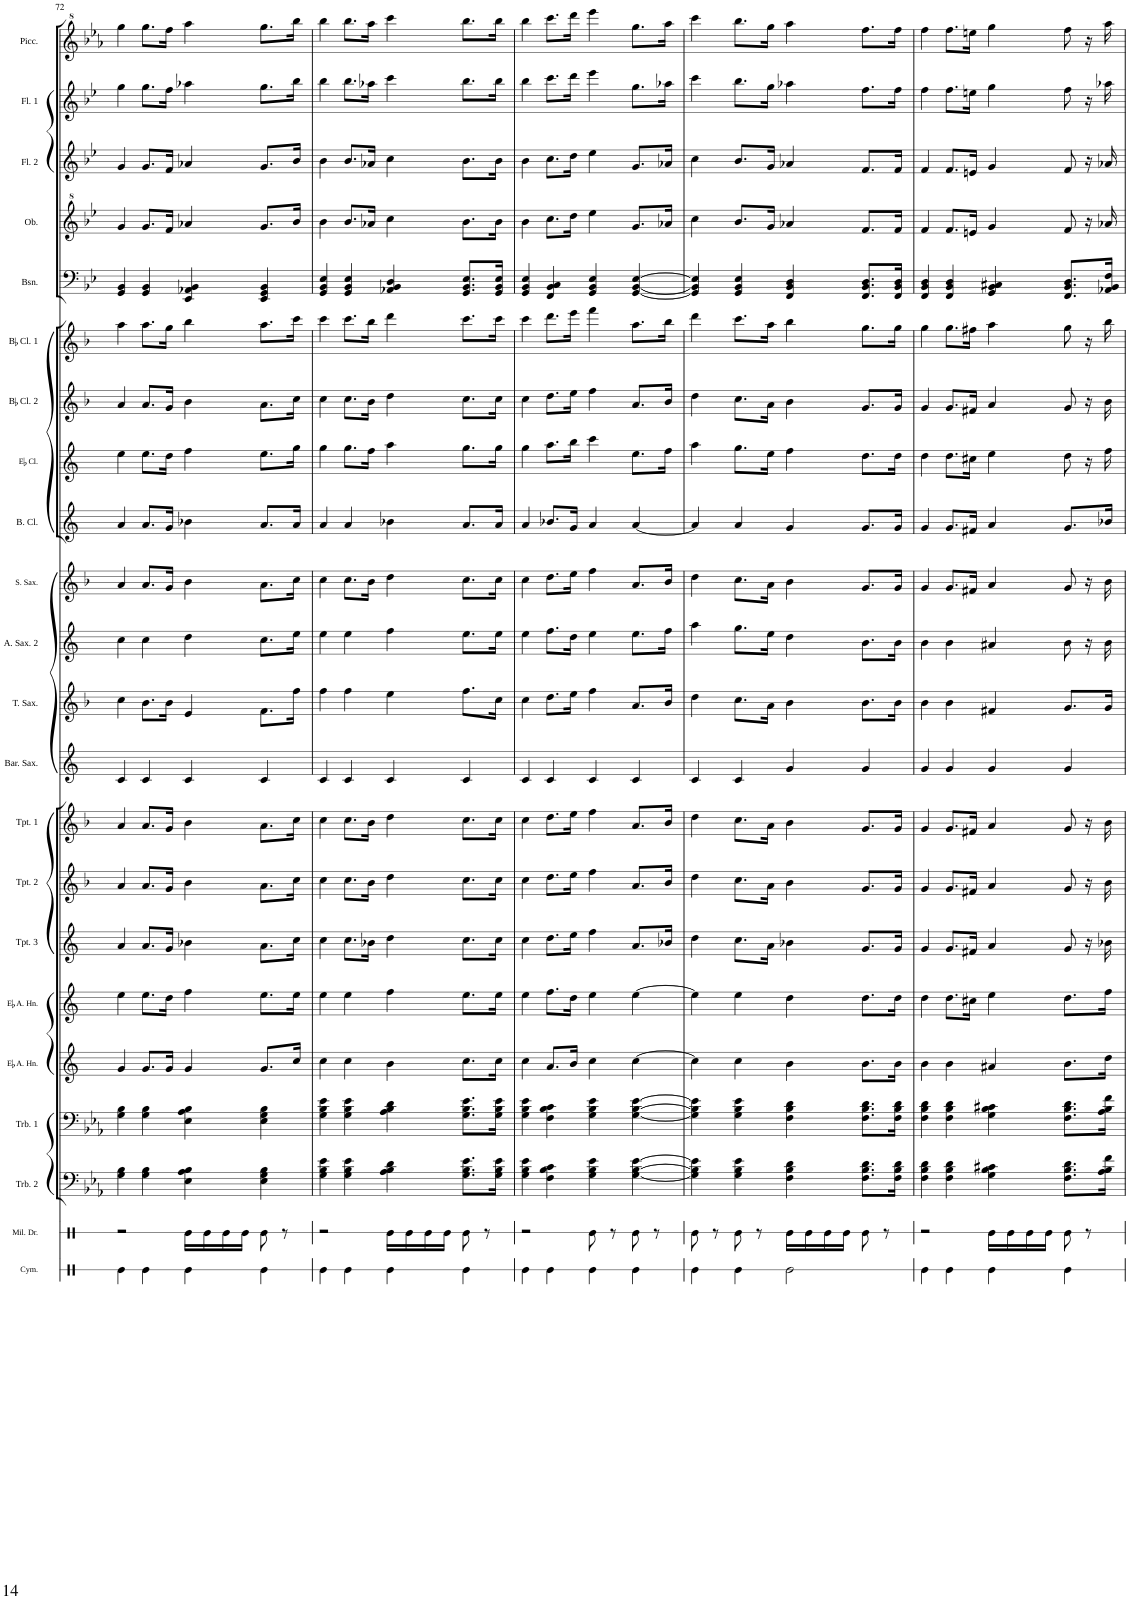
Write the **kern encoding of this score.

**kern	**kern	**kern	**kern	**kern	**kern	**kern	**kern	**kern	**kern	**kern	**kern	**kern	**kern	**kern	**kern	**kern	**kern	**kern	**kern	**kern	**kern
*part22	*part21	*part20	*part19	*part18	*part17	*part16	*part15	*part14	*part13	*part12	*part11	*part10	*part9	*part8	*part7	*part6	*part5	*part4	*part3	*part2	*part1
*staff22	*staff21	*staff20	*staff19	*staff18	*staff17	*staff16	*staff15	*staff14	*staff13	*staff12	*staff11	*staff10	*staff9	*staff8	*staff7	*staff6	*staff5	*staff4	*staff3	*staff2	*staff1
*I"Cymbal	*I"Military Drum	*I"Trombone 2	*I"Trombone 1	*I"EaccidentalFlat Alto Horn	*I"EaccidentalFlat Alto Horn	*I"BaccidentalFlat Trumpet 3	*I"BaccidentalFlat Trumpet 2	*I"BaccidentalFlat Trumpet 1	*I"Baritone Saxophone	*I"Tenor Saxophone	*I"Alto Saxophone 2	*I"Soprano Saxophone	*I"Bass Clarinet	*I"EaccidentalFlat Clarinet	*I"BaccidentalFlat Clarinet 2	*I"BaccidentalFlat Clarinet 1	*I"Bassoon	*I"Oboe	*I"Flute 2	*I"Flute 1	*I"Piccolo
*I'Cym.	*I'Mil. Dr.	*I'Trb. 2	*I'Trb. 1	*I'EaccidentalFlat A. Hn.	*I'EaccidentalFlat A. Hn.	*I'Tpt. 3	*I'Tpt. 2	*I'Tpt. 1	*I'Bar. Sax.	*I'T. Sax.	*I'A. Sax. 2	*I'S. Sax.	*I'B. Cl.	*I'EaccidentalFlat Cl.	*I'BaccidentalFlat Cl. 2	*I'BaccidentalFlat Cl. 1	*I'Bsn.	*I'Ob.	*I'Fl. 2	*I'Fl. 1	*I'Picc.
!!LO:PB:g=z
*clefX	*clefX	*clefF4	*clefF4	*clefG2	*clefG2	*clefG2	*clefG2	*clefG2	*clefG2	*clefG2	*clefG2	*clefG2	*clefG2	*clefG2	*clefG2	*clefG2	*clefF4	*clefG^2	*clefG2	*clefG2	*clefG^2
*	*	*	*	*Trd5c9	*Trd5c9	*Trd1c2	*Trd1c2	*Trd1c2	*Trd12c21	*Trd8c14	*Trd5c9	*Trd1c2	*Trd8c14	*Trd-2c-3	*Trd1c2	*Trd1c2	*	*	*	*	*Trd-7c-12
*k[]	*k[]	*k[b-e-a-]	*k[b-e-a-]	*k[]	*k[]	*k[]	*k[b-]	*k[b-]	*k[]	*k[b-]	*k[]	*k[b-]	*k[]	*k[]	*k[b-]	*k[b-]	*k[b-e-]	*k[b-e-]	*k[b-e-]	*k[b-e-]	*k[b-e-a-]
*M4/4	*M4/4	*M4/4	*M4/4	*M4/4	*M4/4	*M4/4	*M4/4	*M4/4	*M4/4	*M4/4	*M4/4	*M4/4	*M4/4	*M4/4	*M4/4	*M4/4	*M4/4	*M4/4	*M4/4	*M4/4	*M4/4
=72	=72	=72	=72	=72	=72	=72	=72	=72	=72	=72	=72	=72	=72	=72	=72	=72	=72	=72	=72	=72	=72
4Re\	2r	4G\ 4B-\	4G\ 4B-\	4g/	4ee\	4a/	4a/	4a/	4c/	4cc\	4cc\	4a/	4a/	4ee\	4a/	4aa\	4GG/ 4BB-/	4gg/	4g/	4gg\	4ggg\
4Re\	.	4G\ 4B-\	4G\ 4B-\	8.g/L	8.ee\L	8.a/L	8.a/L	8.a/L	4c/	8.b-\L	4cc\	8.a/L	8.a/L	8.ee\L	8.a/L	8.aa\L	4GG/ 4BB-/	8.gg/L	8.g/L	8.gg\L	8.ggg\L
.	.	.	.	16g/Jk	16dd\Jk	16g/Jk	16g/Jk	16g/Jk	.	16b-\Jk	.	16g/Jk	16g/Jk	16dd\Jk	16g/Jk	16gg\Jk	.	16ff/Jk	16f/Jk	16ff\Jk	16fff\Jk
4Re\	16Re\LL	4E-\ 4A-\ 4B-\	4E-\ 4A-\ 4B-\	4g/	4ff\	4b-X\	4b-\	4b-\	4c/	4e/	4dd\	4b-\	4b-X\	4ff\	4b-\	4bb-\	4EE-/ 4AA-X/ 4BB-/	4aa-X/	4a-X/	4aa-X\	4aaa-\
.	16Re\	.	.	.	.	.	.	.	.	.	.	.	.	.	.	.	.	.	.	.	.
.	16Re\	.	.	.	.	.	.	.	.	.	.	.	.	.	.	.	.	.	.	.	.
.	16Re\JJ	.	.	.	.	.	.	.	.	.	.	.	.	.	.	.	.	.	.	.	.
4Re\	8Re\	4E-\ 4G\ 4B-\	4E-\ 4G\ 4B-\	8.g/L	8.ee\L	8.a\L	8.a\L	8.a\L	4c/	8.f\L	8.cc\L	8.a\L	8.a/L	8.ee\L	8.a\L	8.aa\L	4EE-/ 4GG/ 4BB-/	8.gg/L	8.g/L	8.gg\L	8.ggg\L
.	8r	.	.	.	.	.	.	.	.	.	.	.	.	.	.	.	.	.	.	.	.
.	.	.	.	16cc/Jk	16ee\Jk	16cc\Jk	16cc\Jk	16cc\Jk	.	16ff\Jk	16ee\Jk	16cc\Jk	16a/Jk	16gg\Jk	16cc\Jk	16ccc\Jk	.	16bb-/Jk	16b-/Jk	16bb-\Jk	16bbb-\Jk
=73	=73	=73	=73	=73	=73	=73	=73	=73	=73	=73	=73	=73	=73	=73	=73	=73	=73	=73	=73	=73	=73
4Re\	2r	4G\ 4B-\ 4e-\	4G\ 4B-\ 4e-\	4cc\	4ee\	4cc\	4cc\	4cc\	4c/	4ff\	4ee\	4cc\	4a/	4gg\	4cc\	4ccc\	4GG/ 4BB-/ 4E-/	4bb-\	4b-\	4bb-\	4bbb-\
4Re\	.	4G\ 4B-\ 4e-\	4G\ 4B-\ 4e-\	4cc\	4ee\	8.cc\L	8.cc\L	8.cc\L	4c/	4ff\	4ee\	8.cc\L	4a/	8.gg\L	8.cc\L	8.ccc\L	4GG/ 4BB-/ 4E-/	8.bb-/L	8.b-/L	8.bb-\L	8.bbb-\L
.	.	.	.	.	.	16b-X\Jk	16b-\Jk	16b-\Jk	.	.	.	16b-\Jk	.	16ff\Jk	16b-\Jk	16bb-\Jk	.	16aa-X/Jk	16a-X/Jk	16aa-X\Jk	16aaa-\Jk
4Re\	16Re\LL	4A-\ 4B-\ 4d\	4A-\ 4B-\ 4d\	4b\	4ff\	4dd\	4dd\	4dd\	4c/	4ee\	4ff\	4dd\	4b-X\	4aa\	4dd\	4ddd\	4AA-X/ 4BB-/ 4D/	4ccc\	4cc\	4ccc\	4cccc\
.	16Re\	.	.	.	.	.	.	.	.	.	.	.	.	.	.	.	.	.	.	.	.
.	16Re\	.	.	.	.	.	.	.	.	.	.	.	.	.	.	.	.	.	.	.	.
.	16Re\JJ	.	.	.	.	.	.	.	.	.	.	.	.	.	.	.	.	.	.	.	.
4Re\	8Re\	8.G\ 8.B-\ 8.e-\L	8.G\ 8.B-\ 8.e-\L	8.cc\L	8.ee\L	8.cc\L	8.cc\L	8.cc\L	4c/	8.ff\L	8.ee\L	8.cc\L	8.a/L	8.gg\L	8.cc\L	8.ccc\L	8.GG/ 8.BB-/ 8.E-/L	8.bb-\L	8.b-\L	8.bb-\L	8.bbb-\L
.	8r	.	.	.	.	.	.	.	.	.	.	.	.	.	.	.	.	.	.	.	.
.	.	16G\ 16B-\ 16e-\Jk	16G\ 16B-\ 16e-\Jk	16cc\Jk	16ee\Jk	16cc\Jk	16cc\Jk	16cc\Jk	.	16cc\Jk	16ee\Jk	16cc\Jk	16a/Jk	16gg\Jk	16cc\Jk	16ccc\Jk	16GG/ 16BB-/ 16E-/Jk	16bb-\Jk	16b-\Jk	16bb-\Jk	16bbb-\Jk
=74	=74	=74	=74	=74	=74	=74	=74	=74	=74	=74	=74	=74	=74	=74	=74	=74	=74	=74	=74	=74	=74
4Re\	2r	4G\ 4B-\ 4e-\	4G\ 4B-\ 4e-\	4cc\	4ee\	4cc\	4cc\	4cc\	4c/	4cc\	4ee\	4cc\	4a/	4gg\	4cc\	4ccc\	4GG/ 4BB-/ 4E-/	4bb-\	4b-\	4bb-\	4bbb-\
4Re\	.	4F\ 4B-\ 4c\	4F\ 4B-\ 4c\	8.a/L	8.ff\L	8.dd\L	8.dd\L	8.dd\L	4c/	8.dd\L	8.ff\L	8.dd\L	8.b-X/L	8.aa\L	8.dd\L	8.ddd\L	4FF/ 4BB-/ 4C/	8.ccc\L	8.cc\L	8.ccc\L	8.cccc\L
.	.	.	.	16b/Jk	16dd\Jk	16ee\Jk	16ee\Jk	16ee\Jk	.	16ee\Jk	16dd\Jk	16ee\Jk	16g/Jk	16bb\Jk	16ee\Jk	16eee\Jk	.	16ddd\Jk	16dd\Jk	16ddd\Jk	16dddd\Jk
4Re\	8Re\	4G\ 4B-\ 4e-\	4G\ 4B-\ 4e-\	4cc\	4ee\	4ff\	4ff\	4ff\	4c/	4ff\	4ee\	4ff\	4a/	4ccc\	4ff\	4fff\	4GG/ 4BB-/ 4E-/	4eee-\	4ee-\	4eee-\	4eeee-\
.	8r	.	.	.	.	.	.	.	.	.	.	.	.	.	.	.	.	.	.	.	.
4Re\	8Re\	[4G\ [4B-\ [4e-\	[4G\ [4B-\ [4e-\	[4cc\	[4ee\	8.a/L	8.a/L	8.a/L	4c/	8.a/L	8.ee\L	8.a/L	[4a/	8.ee\L	8.a/L	8.aa\L	[4GG/ [4BB-/ [4E-/	8.gg/L	8.g/L	8.gg\L	8.ggg\L
.	8r	.	.	.	.	.	.	.	.	.	.	.	.	.	.	.	.	.	.	.	.
.	.	.	.	.	.	16b-X/Jk	16b-/Jk	16b-/Jk	.	16b-/Jk	16ff\Jk	16b-/Jk	.	16ff\Jk	16b-/Jk	16bb-\Jk	.	16aa-X/Jk	16a-X/Jk	16aa-X\Jk	16aaa-\Jk
=75	=75	=75	=75	=75	=75	=75	=75	=75	=75	=75	=75	=75	=75	=75	=75	=75	=75	=75	=75	=75	=75
4Re\	8Re\	4G\] 4B-\] 4e-\]	4G\] 4B-\] 4e-\]	4cc\]	4ee\]	4dd\	4dd\	4dd\	4c/	4dd\	4aa\	4dd\	4a/]	4aa\	4dd\	4ddd\	4GG/] 4BB-/] 4E-/]	4ccc\	4cc\	4ccc\	4cccc\
.	8r	.	.	.	.	.	.	.	.	.	.	.	.	.	.	.	.	.	.	.	.
4Re\	8Re\	4G\ 4B-\ 4e-\	4G\ 4B-\ 4e-\	4cc\	4ee\	8.cc\L	8.cc\L	8.cc\L	4c/	8.cc\L	8.gg\L	8.cc\L	4a/	8.gg\L	8.cc\L	8.ccc\L	4GG/ 4BB-/ 4E-/	8.bb-/L	8.b-/L	8.bb-\L	8.bbb-\L
.	8r	.	.	.	.	.	.	.	.	.	.	.	.	.	.	.	.	.	.	.	.
.	.	.	.	.	.	16a\Jk	16a\Jk	16a\Jk	.	16a\Jk	16ee\Jk	16a\Jk	.	16ee\Jk	16a\Jk	16aa\Jk	.	16gg/Jk	16g/Jk	16gg\Jk	16ggg\Jk
2Re\	16Re\LL	4F\ 4B-\ 4d\	4F\ 4B-\ 4d\	4b\	4dd\	4b-X\	4b-\	4b-\	4g/	4b-\	4dd\	4b-\	4g/	4ff\	4b-\	4bb-\	4FF/ 4BB-/ 4D/	4aa-X/	4a-X/	4aa-X\	4aaa-\
.	16Re\	.	.	.	.	.	.	.	.	.	.	.	.	.	.	.	.	.	.	.	.
.	16Re\	.	.	.	.	.	.	.	.	.	.	.	.	.	.	.	.	.	.	.	.
.	16Re\JJ	.	.	.	.	.	.	.	.	.	.	.	.	.	.	.	.	.	.	.	.
.	8Re\	8.F\ 8.B-\ 8.d\L	8.F\ 8.B-\ 8.d\L	8.b\L	8.dd\L	8.g/L	8.g/L	8.g/L	4g/	8.b-\L	8.b\L	8.g/L	8.g/L	8.dd\L	8.g/L	8.gg\L	8.FF/ 8.BB-/ 8.D/L	8.ff/L	8.f/L	8.ff\L	8.fff\L
.	8r	.	.	.	.	.	.	.	.	.	.	.	.	.	.	.	.	.	.	.	.
.	.	16F\ 16B-\ 16d\Jk	16F\ 16B-\ 16d\Jk	16b\Jk	16dd\Jk	16g/Jk	16g/Jk	16g/Jk	.	16b-\Jk	16b\Jk	16g/Jk	16g/Jk	16dd\Jk	16g/Jk	16gg\Jk	16FF/ 16BB-/ 16D/Jk	16ff/Jk	16f/Jk	16ff\Jk	16fff\Jk
=76	=76	=76	=76	=76	=76	=76	=76	=76	=76	=76	=76	=76	=76	=76	=76	=76	=76	=76	=76	=76	=76
4Re\	2r	4F\ 4B-\ 4d\	4F\ 4B-\ 4d\	4b\	4dd\	4g/	4g/	4g/	4g/	4b-\	4b\	4g/	4g/	4dd\	4g/	4gg\	4FF/ 4BB-/ 4D/	4ff/	4f/	4ff\	4fff\
4Re\	.	4F\ 4B-\ 4d\	4F\ 4B-\ 4d\	4b\	8.dd\L	8.g/L	8.g/L	8.g/L	4g/	4b-\	4b\	8.g/L	8.g/L	8.dd\L	8.g/L	8.gg\L	4FF/ 4BB-/ 4D/	8.ff/L	8.f/L	8.ff\L	8.fff\L
.	.	.	.	.	16cc#X\Jk	16f#X/Jk	16f#X/Jk	16f#X/Jk	.	.	.	16f#X/Jk	16f#X/Jk	16cc#X\Jk	16f#X/Jk	16ff#X\Jk	.	16een/Jk	16en/Jk	16een\Jk	16eeen\Jk
4Re\	16Re\LL	4G\ 4B-\ 4c#X\	4G\ 4B-\ 4c#X\	4a#X/	4ee\	4a/	4a/	4a/	4g/	4f#X/	4a#X/	4a/	4a/	4ee\	4a/	4aa\	4GG/ 4BB-/ 4C#X/	4gg/	4g/	4gg\	4ggg\
.	16Re\	.	.	.	.	.	.	.	.	.	.	.	.	.	.	.	.	.	.	.	.
.	16Re\	.	.	.	.	.	.	.	.	.	.	.	.	.	.	.	.	.	.	.	.
.	16Re\JJ	.	.	.	.	.	.	.	.	.	.	.	.	.	.	.	.	.	.	.	.
4Re\	8Re\	8.F\ 8.B-\ 8.d\L	8.F\ 8.B-\ 8.d\L	8.b\L	8.dd\L	8g/	8g/	8g/	4g/	8.g/L	8b\	8g/	8.g/L	8dd\	8g/	8gg\	8.FF/ 8.BB-/ 8.D/L	8ff/	8f/	8ff\	8fff\
.	8r	.	.	.	.	16r	16r	16r	.	.	16r	16r	.	16r	16r	16r	.	16r	16r	16r	16r
.	.	16A-\ 16B-\ 16f\Jk	16A-\ 16B-\ 16f\Jk	16dd\Jk	16ff\Jk	16b-X\	16b-\	16b-\	.	16g/Jk	16b\	16b-\	16b-X/Jk	16ff\	16b-\	16bb-\	16AA-X/ 16BB-/ 16F/Jk	16aa-X/	16a-X/	16aa-X\	16aaa-\
=	=	=	=	=	=	=	=	=	=	=	=	=	=	=	=	=	=	=	=	=	=
*-	*-	*-	*-	*-	*-	*-	*-	*-	*-	*-	*-	*-	*-	*-	*-	*-	*-	*-	*-	*-	*-
